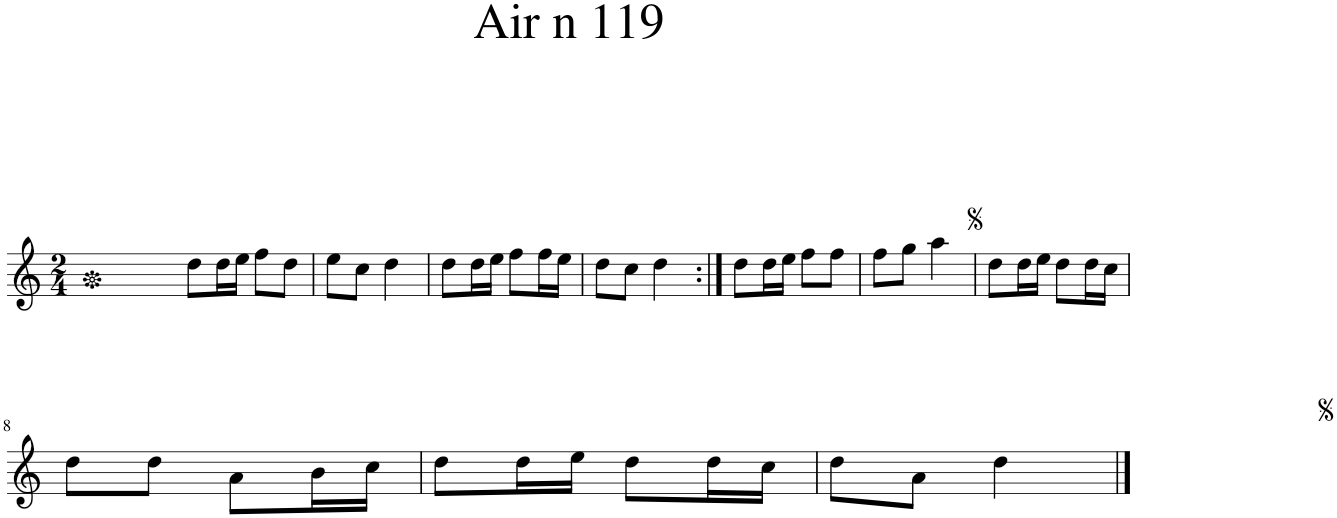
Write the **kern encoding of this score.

**kern
*part1
*staff1
*I"Piano
*I'Pno.
*clefG2
*k[]
*M2/4
=1
8dd\L
16dd\L
16ee\JJ
8ff\L
8dd\J
=2
8ee\L
8cc\J
4dd\
=3
8dd\L
16dd\L
16ee\JJ
8ff\L
16ff\L
16ee\JJ
=4
8dd\L
8cc\J
4dd\
=5:|!
8dd\L
16dd\L
16ee\JJ
8ff\L
8ff\J
=6
8ff\L
8gg\J
4aa\
=7
8dd\L
16dd\L
16ee\JJ
8dd\L
16dd\L
16cc\JJ
!!LO:LB:g=z
=8
8dd\L
8dd\J
8a\L
16b\L
16cc\JJ
=9
8dd\L
16dd\L
16ee\JJ
8dd\L
16dd\L
16cc\JJ
=10
8dd\L
8a\J
4dd\
==
*-
